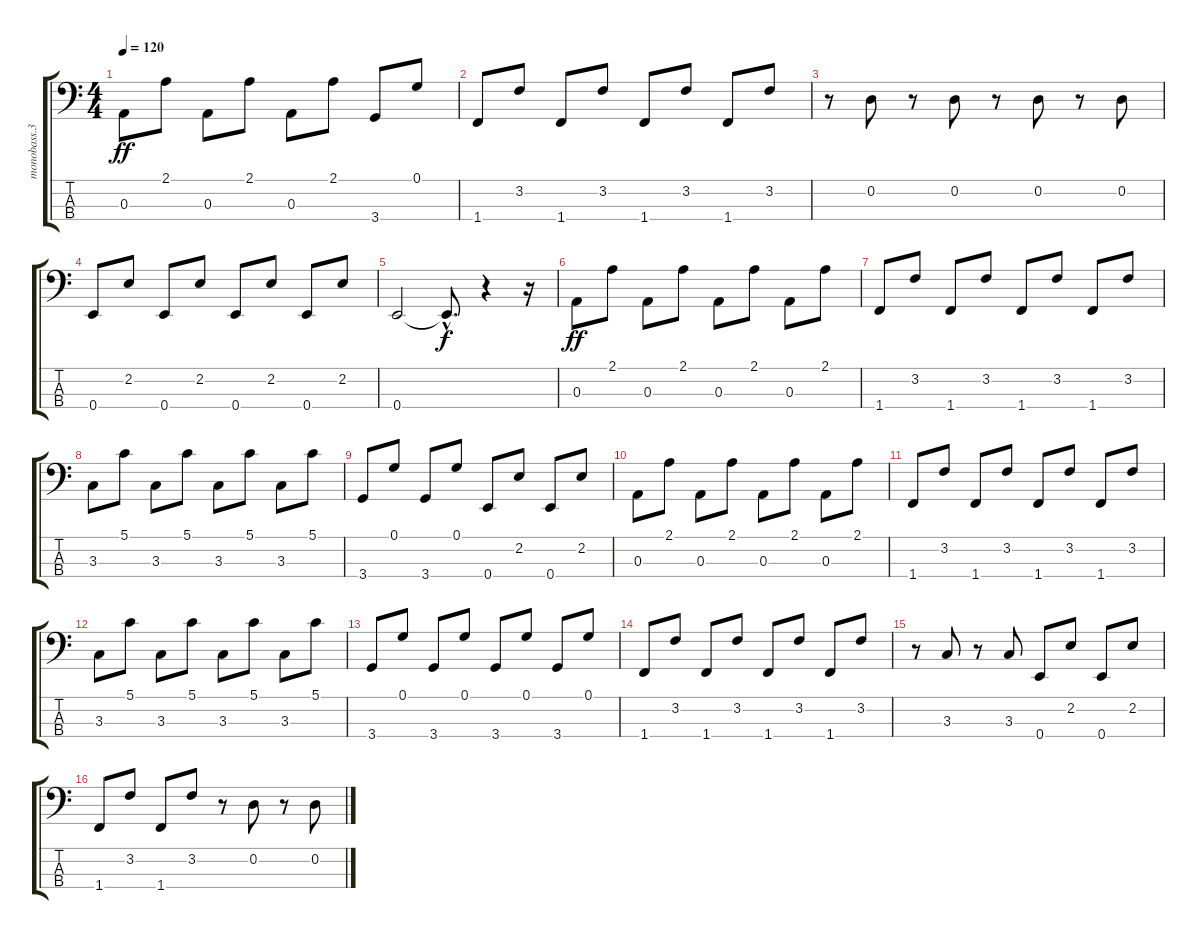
\track ("monobass.354" "monobass.3") {instrument electricbasspick}
\staff {score tabs}
\tuning (G2 D2 A1 E1) {hide}
\ts (4 4)
\tempo 120
\clef f4
\ks c
0.3.8{dy ff} 2.1.8 0.3.8 2.1.8 0.3.8 2.1.8 3.4.8 0.1.8 |
1.4.8 3.2.8 1.4.8 3.2.8 1.4.8 3.2.8 1.4.8 3.2.8 |
r.8 0.2.8 r.8 0.2.8 r.8 0.2.8 r.8 0.2.8 |
0.4.8 2.2.8 0.4.8 2.2.8 0.4.8 2.2.8 0.4.8 2.2.8 |
0.4.2 0.4{hac t}.8{d dy f} r.4 r.16 |
0.3.8{dy ff} 2.1.8 0.3.8 2.1.8 0.3.8 2.1.8 0.3.8 2.1.8 |
1.4.8 3.2.8 1.4.8 3.2.8 1.4.8 3.2.8 1.4.8 3.2.8 |
3.3.8 5.1.8 3.3.8 5.1.8 3.3.8 5.1.8 3.3.8 5.1.8 |
3.4.8 0.1.8 3.4.8 0.1.8 0.4.8 2.2.8 0.4.8 2.2.8 |
0.3.8 2.1.8 0.3.8 2.1.8 0.3.8 2.1.8 0.3.8 2.1.8 |
1.4.8 3.2.8 1.4.8 3.2.8 1.4.8 3.2.8 1.4.8 3.2.8 |
3.3.8 5.1.8 3.3.8 5.1.8 3.3.8 5.1.8 3.3.8 5.1.8 |
3.4.8 0.1.8 3.4.8 0.1.8 3.4.8 0.1.8 3.4.8 0.1.8 |
1.4.8 3.2.8 1.4.8 3.2.8 1.4.8 3.2.8 1.4.8 3.2.8 |
r.8 3.3.8 r.8 3.3.8 0.4.8 2.2.8 0.4.8 2.2.8 |
1.4.8 3.2.8 1.4.8 3.2.8 r.8 0.2.8 r.8 0.2.8
